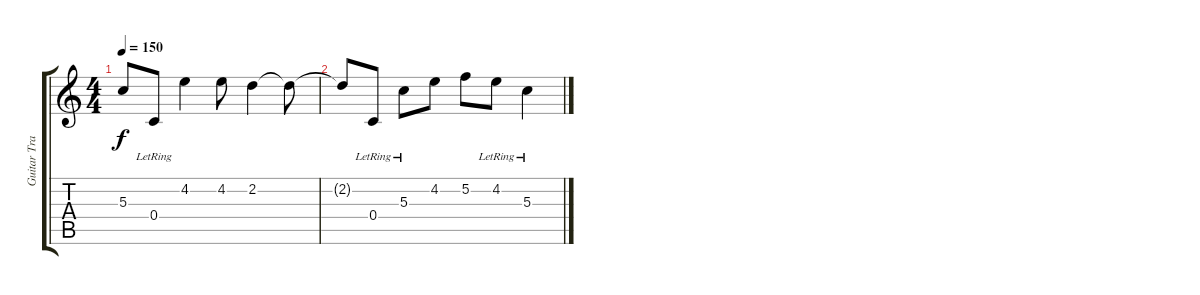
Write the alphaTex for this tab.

\track ("Guitar Track 1" "Guitar Tra") {instrument electricguitarmuted}
\staff {score tabs}
\tuning (E4 C4 G3 C3 G2 C2) {hide}
\ts (4 4)
\tempo 150
\clef g2
\ks c
5.3{t}.8{dy f} 0.4{lr}.8 4.2.4 4.2.8 2.2.4 2.2{t}.8 |
2.2{t}.8 0.4{lr}.8 5.3{lr}.8 4.2.8 5.2.8 4.2{lr}.8 5.3{lr}.4
